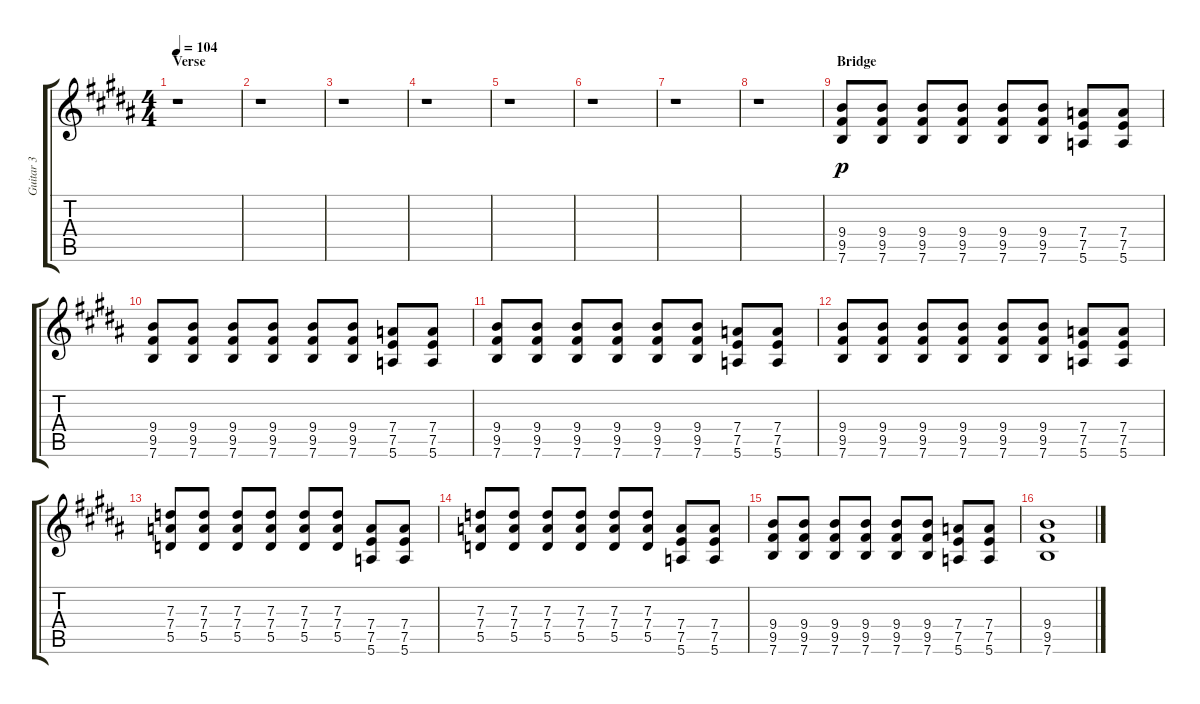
\track ("Guitar 3" "Guitar 3") {instrument distortionguitar}
\staff {score tabs}
\tuning (E4 B3 G3 D3 A2 E2) {hide}
\ts (4 4)
\section ("" "Verse")
\tempo 104
\clef g2
\ks b
r.1{dy f} |
r.1 |
r.1 |
r.1 |
r.1 |
r.1 |
r.1 |
r.1 |
\section ("" "Bridge")
(9.4 9.5 7.6).8{dy p} (9.4 9.5 7.6).8 (9.4 9.5 7.6).8 (9.4 9.5 7.6).8 (9.4 9.5 7.6).8 (9.4 9.5 7.6).8 (7.4 7.5 5.6).8 (7.4 7.5 5.6).8 |
(9.4 9.5 7.6).8 (9.4 9.5 7.6).8 (9.4 9.5 7.6).8 (9.4 9.5 7.6).8 (9.4 9.5 7.6).8 (9.4 9.5 7.6).8 (7.4 7.5 5.6).8 (7.4 7.5 5.6).8 |
(9.4 9.5 7.6).8 (9.4 9.5 7.6).8 (9.4 9.5 7.6).8 (9.4 9.5 7.6).8 (9.4 9.5 7.6).8 (9.4 9.5 7.6).8 (7.4 7.5 5.6).8 (7.4 7.5 5.6).8 |
(9.4 9.5 7.6).8 (9.4 9.5 7.6).8 (9.4 9.5 7.6).8 (9.4 9.5 7.6).8 (9.4 9.5 7.6).8 (9.4 9.5 7.6).8 (7.4 7.5 5.6).8 (7.4 7.5 5.6).8 |
(7.3 7.4 5.5).8 (7.3 7.4 5.5).8 (7.3 7.4 5.5).8 (7.3 7.4 5.5).8 (7.3 7.4 5.5).8 (7.3 7.4 5.5).8 (7.4 7.5 5.6).8 (7.4 7.5 5.6).8 |
(7.3 7.4 5.5).8 (7.3 7.4 5.5).8 (7.3 7.4 5.5).8 (7.3 7.4 5.5).8 (7.3 7.4 5.5).8 (7.3 7.4 5.5).8 (7.4 7.5 5.6).8 (7.4 7.5 5.6).8 |
(9.4 9.5 7.6).8 (9.4 9.5 7.6).8 (9.4 9.5 7.6).8 (9.4 9.5 7.6).8 (9.4 9.5 7.6).8 (9.4 9.5 7.6).8 (7.4 7.5 5.6).8 (7.4 7.5 5.6).8 |
(9.4 9.5 7.6).1
